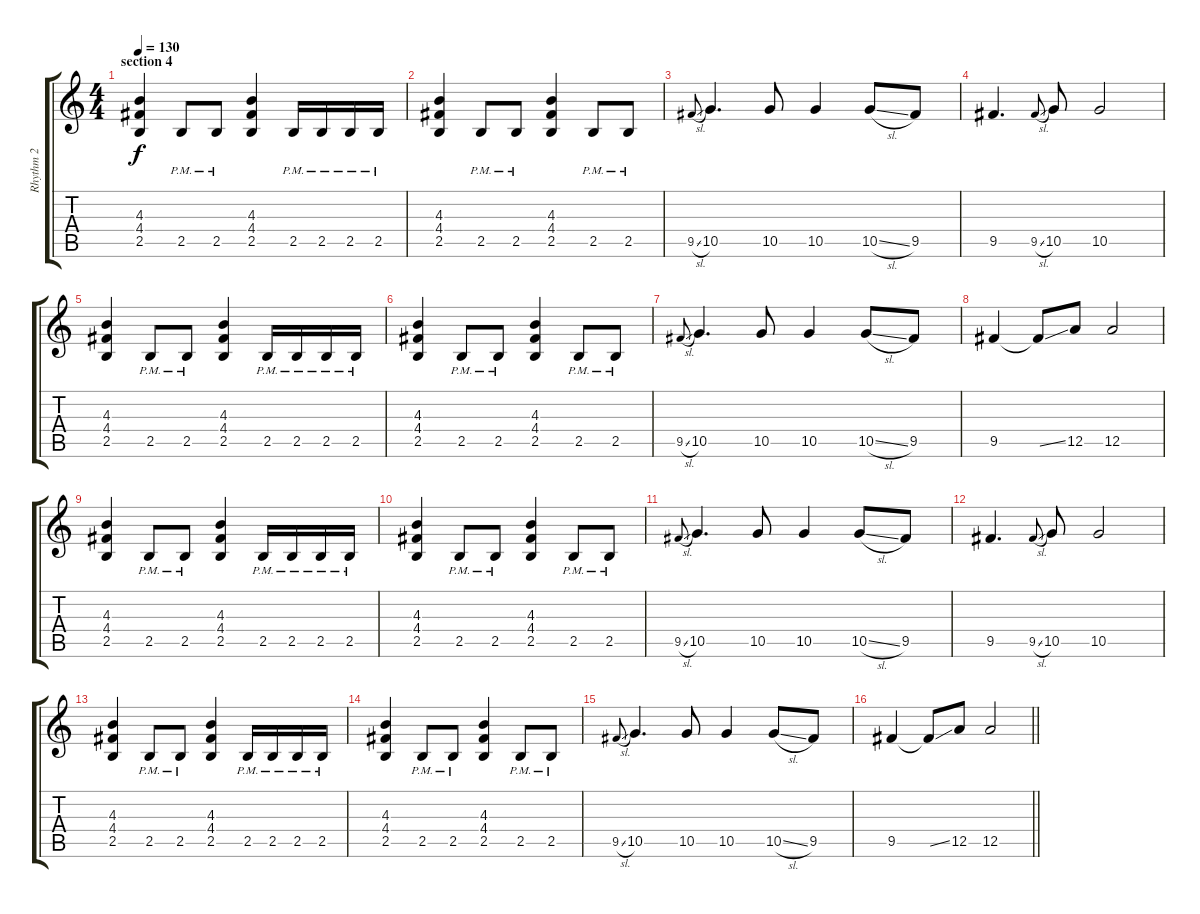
\track ("Rhythm 2" "Rhythm 2") {instrument overdrivenguitar}
\staff {score tabs}
\tuning (E4 B3 G3 D3 A2 E2) {hide}
\ts (4 4)
\section ("" "section 4")
\tempo 130
\clef g2
\ks c
(4.3 4.4 2.5).4{dy f} 2.5{pm}.8 2.5{pm}.8 (4.3 4.4 2.5).4 2.5{pm}.16 2.5{pm}.16 2.5{pm}.16 2.5{pm}.16 |
(4.3 4.4 2.5).4 2.5{pm}.8 2.5{pm}.8 (4.3 4.4 2.5).4 2.5{pm}.8 2.5{pm}.8 |
9.5{sl}.8{gr onbeat} 10.5.4{d} 10.5.8 10.5.4 10.5{sl}.8 9.5.8 |
9.5.4{d} 9.5{sl}.8{gr onbeat} 10.5.8 10.5.2 |
(4.3 4.4 2.5).4 2.5{pm}.8 2.5{pm}.8 (4.3 4.4 2.5).4 2.5{pm}.16 2.5{pm}.16 2.5{pm}.16 2.5{pm}.16 |
(4.3 4.4 2.5).4 2.5{pm}.8 2.5{pm}.8 (4.3 4.4 2.5).4 2.5{pm}.8 2.5{pm}.8 |
9.5{sl}.8{gr onbeat} 10.5.4{d} 10.5.8 10.5.4 10.5{sl}.8 9.5.8 |
9.5.4 9.5{ss t}.8 12.5.8 12.5.2 |
(4.3 4.4 2.5).4 2.5{pm}.8 2.5{pm}.8 (4.3 4.4 2.5).4 2.5{pm}.16 2.5{pm}.16 2.5{pm}.16 2.5{pm}.16 |
(4.3 4.4 2.5).4 2.5{pm}.8 2.5{pm}.8 (4.3 4.4 2.5).4 2.5{pm}.8 2.5{pm}.8 |
9.5{sl}.8{gr onbeat} 10.5.4{d} 10.5.8 10.5.4 10.5{sl}.8 9.5.8 |
9.5.4{d} 9.5{sl}.8{gr onbeat} 10.5.8 10.5.2 |
(4.3 4.4 2.5).4 2.5{pm}.8 2.5{pm}.8 (4.3 4.4 2.5).4 2.5{pm}.16 2.5{pm}.16 2.5{pm}.16 2.5{pm}.16 |
(4.3 4.4 2.5).4 2.5{pm}.8 2.5{pm}.8 (4.3 4.4 2.5).4 2.5{pm}.8 2.5{pm}.8 |
9.5{sl}.8{gr onbeat} 10.5.4{d} 10.5.8 10.5.4 10.5{sl}.8 9.5.8 |
\barLineRight lightlight
9.5.4 9.5{ss t}.8 12.5.8 12.5.2
